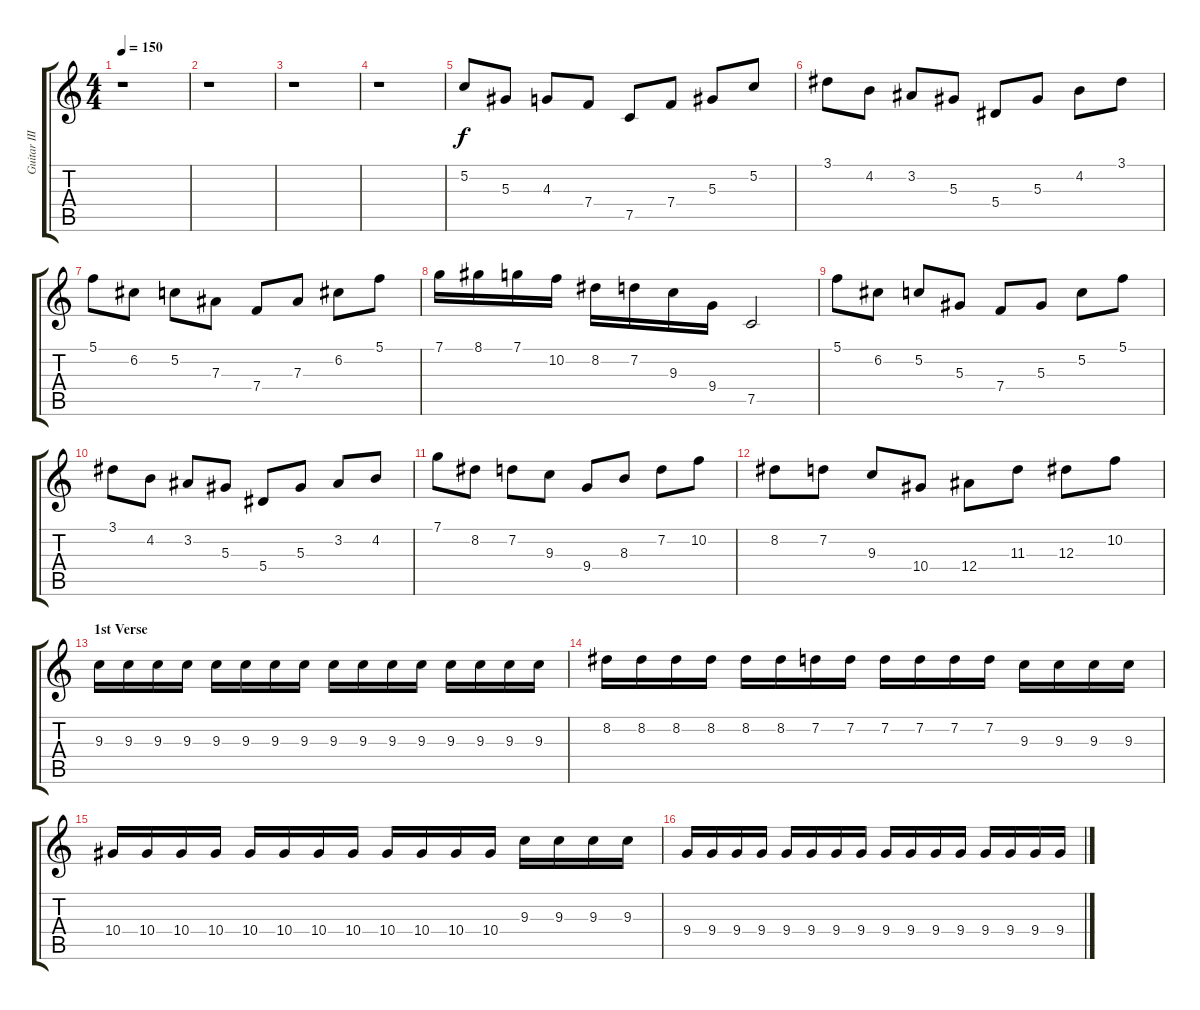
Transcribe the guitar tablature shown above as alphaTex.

\track ("Guitar III" "Guitar III") {instrument distortionguitar}
\staff {score tabs}
\tuning (C4 G3 Eb3 Bb2 F2 C2) {hide}
\ts (4 4)
\tempo 150
\clef g2
\ks c
r.1{dy f} |
r.1 |
r.1 |
r.1 |
5.2.8 5.3.8 4.3.8 7.4.8 7.5.8 7.4.8 5.3.8 5.2.8 |
3.1.8 4.2.8 3.2.8 5.3.8 5.4.8 5.3.8 4.2.8 3.1.8 |
5.1.8 6.2.8 5.2.8 7.3.8 7.4.8 7.3.8 6.2.8 5.1.8 |
7.1.16 8.1.16 7.1.16 10.2.16 8.2.16 7.2.16 9.3.16 9.4.16 7.5.2 |
5.1.8 6.2.8 5.2.8 5.3.8 7.4.8 5.3.8 5.2.8 5.1.8 |
3.1.8 4.2.8 3.2.8 5.3.8 5.4.8 5.3.8 3.2.8 4.2.8 |
7.1.8 8.2.8 7.2.8 9.3.8 9.4.8 8.3.8 7.2.8 10.2.8 |
8.2.8 7.2.8 9.3.8 10.4.8 12.4.8 11.3.8 12.3.8 10.2.8 |
\section ("" "1st Verse")
9.3.16{volume 13 balance 0} 9.3.16 9.3.16 9.3.16 9.3.16 9.3.16 9.3.16 9.3.16 9.3.16 9.3.16 9.3.16 9.3.16 9.3.16 9.3.16 9.3.16 9.3.16 |
8.2.16 8.2.16 8.2.16 8.2.16 8.2.16 8.2.16 7.2.16 7.2.16 7.2.16 7.2.16 7.2.16 7.2.16 9.3.16 9.3.16 9.3.16 9.3.16 |
10.4.16 10.4.16 10.4.16 10.4.16 10.4.16 10.4.16 10.4.16 10.4.16 10.4.16 10.4.16 10.4.16 10.4.16 9.3.16 9.3.16 9.3.16 9.3.16 |
9.4.16 9.4.16 9.4.16 9.4.16 9.4.16 9.4.16 9.4.16 9.4.16 9.4.16 9.4.16 9.4.16 9.4.16 9.4.16 9.4.16 9.4.16 9.4.16
